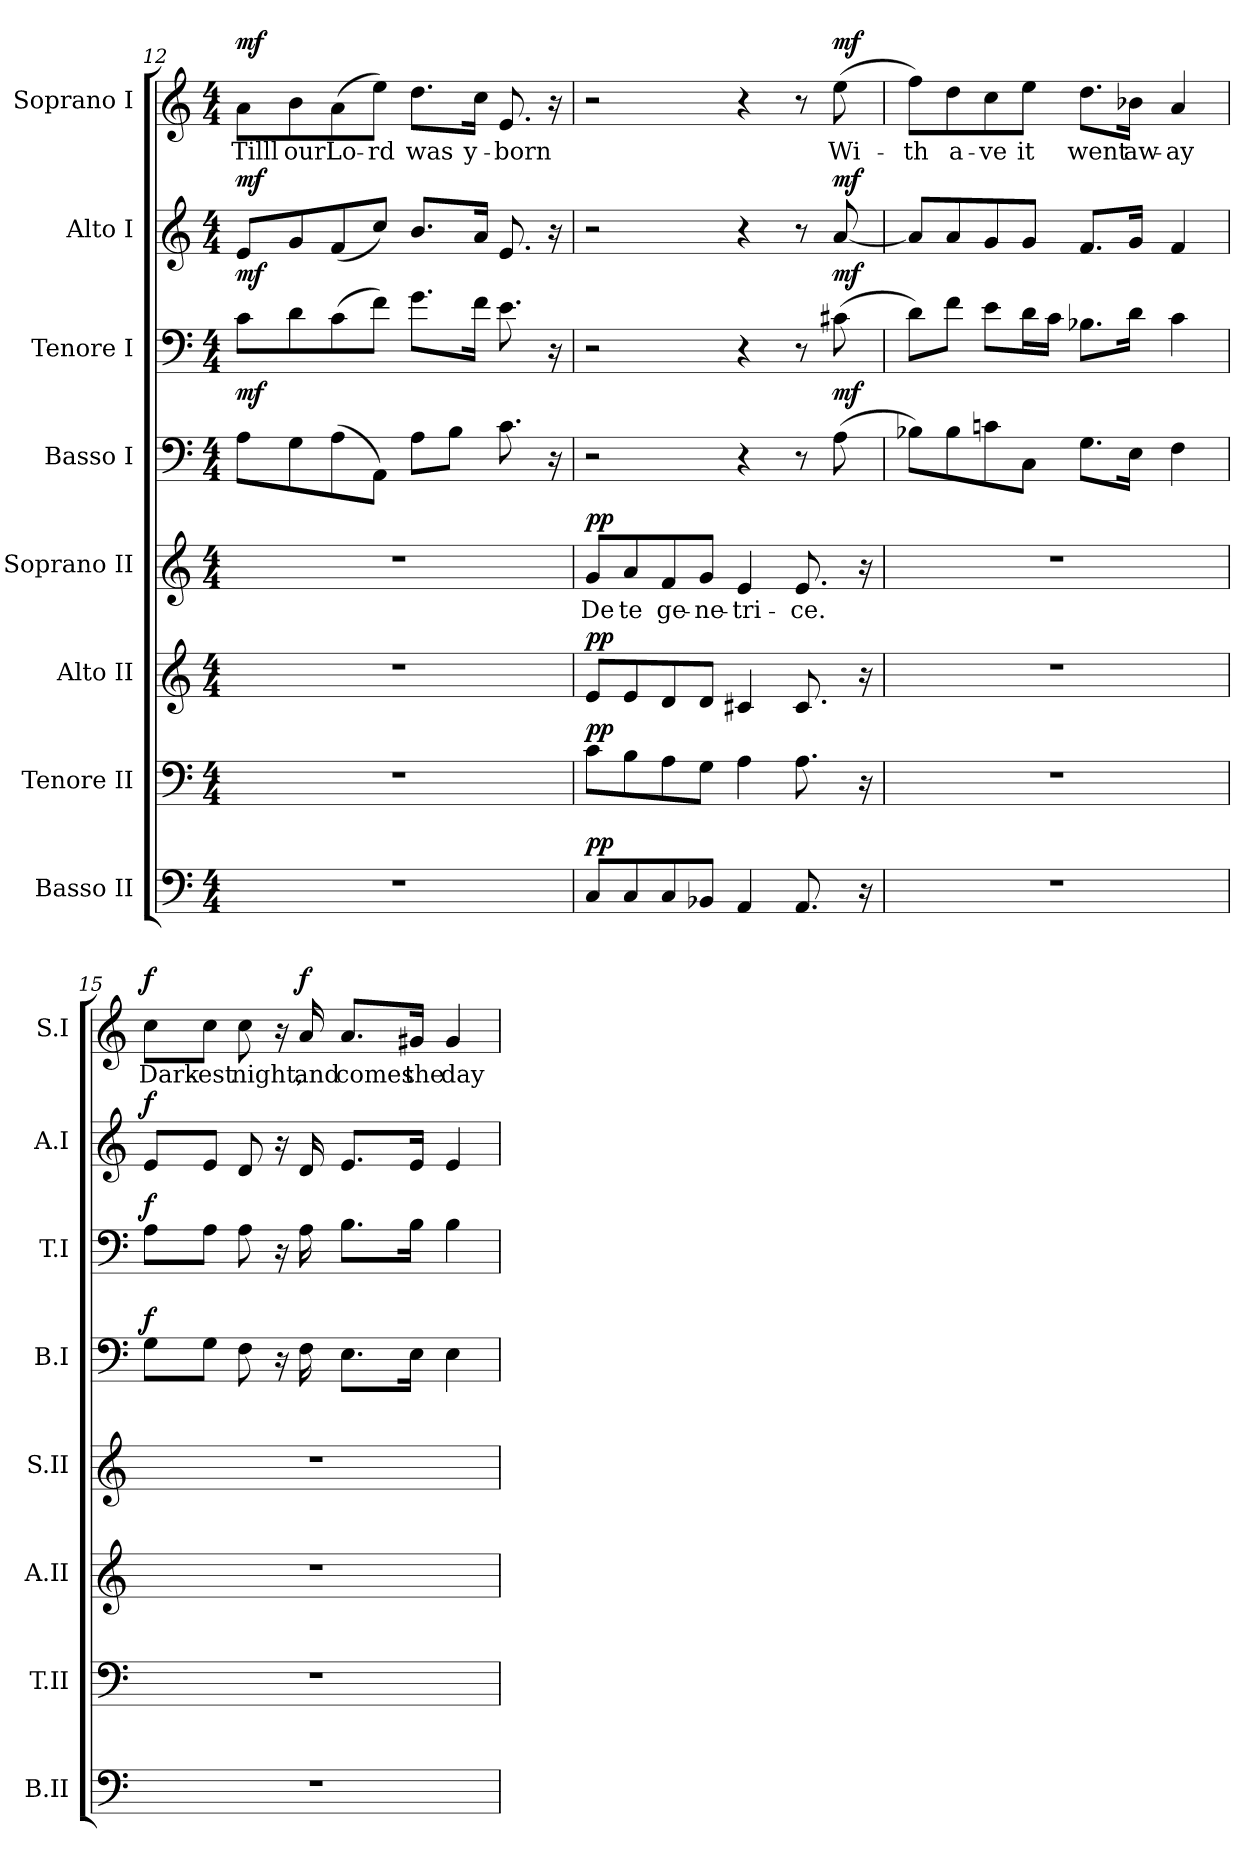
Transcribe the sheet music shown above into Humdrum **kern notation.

**kern	**dynam	**kern	**dynam	**kern	**dynam	**kern	**text	**dynam	**kern	**dynam	**kern	**dynam	**kern	**dynam	**kern	**text	**dynam
*part8	*part8	*part7	*part7	*part6	*part6	*part5	*part5	*part5	*part4	*part4	*part3	*part3	*part2	*part2	*part1	*part1	*part1
*staff8	*staff8	*staff7	*staff7	*staff6	*staff6	*staff5	*staff5	*staff5	*staff4	*staff4	*staff3	*staff3	*staff2	*staff2	*staff1	*staff1	*staff1
*I"Basso II	*	*I"Tenore II	*	*I"Alto II	*	*I"Soprano II	*	*	*I"Basso I	*	*I"Tenore I	*	*I"Alto I	*	*I"Soprano I	*	*
*I'B.II	*	*I'T.II	*	*I'A.II	*	*I'S.II	*	*	*I'B.I	*	*I'T.I	*	*I'A.I	*	*I'S.I	*	*
*clefF4	*	*clefF4	*	*clefG2	*	*clefG2	*	*	*clefF4	*	*clefF4	*	*clefG2	*	*clefG2	*	*
*k[]	*	*k[]	*	*k[]	*	*k[]	*	*	*k[]	*	*k[]	*	*k[]	*	*k[]	*	*
*M4/4	*	*M4/4	*	*M4/4	*	*M4/4	*	*	*M4/4	*	*M4/4	*	*M4/4	*	*M4/4	*	*
=12	=12	=12	=12	=12	=12	=12	=12	=12	=12	=12	=12	=12	=12	=12	=12	=12	=12
!	!	!	!	!	!	!	!	!	!	!LO:DY:a	!	!LO:DY:a	!	!LO:DY:a	!	!LO:LY:b	!LO:DY:a
1r	.	1r	.	1r	.	1r	.	.	8A\L	mf	8c\L	mf	8e/L	mf	8a\L	Tilll	mf
!	!	!	!	!	!	!	!	!	!	!	!	!	!	!	!	!LO:LY:b	!
.	.	.	.	.	.	.	.	.	8G\	.	8d\	.	8g/	.	8b\	our	.
!	!	!	!	!	!	!	!	!	!	!	!	!	!	!	!	!LO:LY:b	!
.	.	.	.	.	.	.	.	.	(>8A\	.	(>8c\	.	(<8f/	.	(>8a\	Lo-	.
!	!	!	!	!	!	!	!	!	!	!	!	!	!	!	!	!LO:LY:b	!
.	.	.	.	.	.	.	.	.	8AA\J)	.	8f\J)	.	8cc/J)	.	8ee\J)	-rd	.
!	!	!	!	!	!	!	!	!	!	!	!	!	!	!	!	!LO:LY:b	!
.	.	.	.	.	.	.	.	.	8A\L	.	8.g\L	.	8.b/L	.	8.dd\L	was	.
.	.	.	.	.	.	.	.	.	8B\J	.	.	.	.	.	.	.	.
!	!	!	!	!	!	!	!	!	!	!	!	!	!	!	!	!LO:LY:b	!
.	.	.	.	.	.	.	.	.	.	.	16f\Jk	.	16a/Jk	.	16cc\Jk	y-	.
!	!	!	!	!	!	!	!	!	!	!	!	!	!	!	!	!LO:LY:b	!
.	.	.	.	.	.	.	.	.	8.c\	.	8.e\	.	8.e/	.	8.e/	-born	.
.	.	.	.	.	.	.	.	.	16r	.	16r	.	16r	.	16r	.	.
!!LO:PB:g=z
=13	=13	=13	=13	=13	=13	=13	=13	=13	=13	=13	=13	=13	=13	=13	=13	=13	=13
!	!LO:DY:a	!	!LO:DY:a	!	!LO:DY:a	!	!LO:LY:b	!LO:DY:a	!	!	!	!	!	!	!	!	!
8C/L	pp	8c\L	pp	8e/L	pp	8g/L	De	pp	2r	.	2r	.	2r	.	2r	.	.
!	!	!	!	!	!	!	!LO:LY:b	!	!	!	!	!	!	!	!	!	!
8C/	.	8B\	.	8e/	.	8a/	te	.	.	.	.	.	.	.	.	.	.
!	!	!	!	!	!	!	!LO:LY:b	!	!	!	!	!	!	!	!	!	!
8C/	.	8A\	.	8d/	.	8f/	ge-	.	.	.	.	.	.	.	.	.	.
!	!	!	!	!	!	!	!LO:LY:b	!	!	!	!	!	!	!	!	!	!
8BB-X/J	.	8G\J	.	8d/J	.	8g/J	-ne-	.	.	.	.	.	.	.	.	.	.
!	!	!	!	!	!	!	!LO:LY:b	!	!	!	!	!	!	!	!	!	!
4AA/	.	4A\	.	4c#X/	.	4e/	-tri-	.	4r	.	4r	.	4r	.	4r	.	.
!	!	!	!	!	!	!	!LO:LY:b	!	!	!	!	!	!	!	!	!	!
8.AA/	.	8.A\	.	8.c#/	.	8.e/	-ce.	.	8r	.	8r	.	8r	.	8r	.	.
!	!	!	!	!	!	!	!	!	!	!LO:DY:a	!	!LO:DY:a	!	!LO:DY:a	!	!LO:LY:b	!LO:DY:a
.	.	.	.	.	.	.	.	.	(>8A\	mf	(>8c#X\	mf	[8a/	mf	(>8ee\	Wi-	mf
16r	.	16r	.	16r	.	16r	.	.	.	.	.	.	.	.	.	.	.
=14	=14	=14	=14	=14	=14	=14	=14	=14	=14	=14	=14	=14	=14	=14	=14	=14	=14
!	!	!	!	!	!	!	!	!	!	!	!	!	!	!	!	!LO:LY:b	!
1r	.	1r	.	1r	.	1r	.	.	8B-X\L)	.	8d\L)	.	8a/L]	.	8ff\L)	-th	.
!	!	!	!	!	!	!	!	!	!	!	!	!	!	!	!	!LO:LY:b	!
.	.	.	.	.	.	.	.	.	8B-\	.	8f\J	.	8a/	.	8dd\	a-	.
!	!	!	!	!	!	!	!	!	!	!	!	!	!	!	!	!LO:LY:b	!
.	.	.	.	.	.	.	.	.	8cn\	.	8e\L	.	8g/	.	8cc\	-ve	.
!	!	!	!	!	!	!	!	!	!	!	!	!	!	!	!	!LO:LY:b	!
.	.	.	.	.	.	.	.	.	8C\J	.	16d\L	.	8g/J	.	8ee\J	it	.
.	.	.	.	.	.	.	.	.	.	.	16c\JJ	.	.	.	.	.	.
!	!	!	!	!	!	!	!	!	!	!	!	!	!	!	!	!LO:LY:b	!
.	.	.	.	.	.	.	.	.	8.G\L	.	8.B-X\L	.	8.f/L	.	8.dd\L	went	.
!	!	!	!	!	!	!	!	!	!	!	!	!	!	!	!	!LO:LY:b	!
.	.	.	.	.	.	.	.	.	16E\Jk	.	16d\Jk	.	16g/Jk	.	16b-X\Jk	aw-	.
!	!	!	!	!	!	!	!	!	!	!	!	!	!	!	!	!LO:LY:b	!
.	.	.	.	.	.	.	.	.	4F\	.	4c\	.	4f/	.	4a/	-ay	.
=15	=15	=15	=15	=15	=15	=15	=15	=15	=15	=15	=15	=15	=15	=15	=15	=15	=15
!	!	!	!	!	!	!	!	!	!	!LO:DY:a	!	!LO:DY:a	!	!LO:DY:a	!	!LO:LY:b	!LO:DY:a
1r	.	1r	.	1r	.	1r	.	.	8G\L	f	8A\L	f	8e/L	f	8cc\L	Dark-	f
!	!	!	!	!	!	!	!	!	!	!	!	!	!	!	!	!LO:LY:b	!
.	.	.	.	.	.	.	.	.	8G\J	.	8A\J	.	8e/J	.	8cc\J	-est	.
!	!	!	!	!	!	!	!	!	!	!	!	!	!	!	!	!LO:LY:b	!
.	.	.	.	.	.	.	.	.	8F\	.	8A\	.	8d/	.	8cc\	night,	.
.	.	.	.	.	.	.	.	.	16r	.	16r	.	16r	.	16r	.	.
!	!	!	!	!	!	!	!	!	!	!	!	!	!	!	!	!LO:LY:b	!LO:DY:a
.	.	.	.	.	.	.	.	.	16F\	.	16A\	.	16d/	.	16a/	and	f
!	!	!	!	!	!	!	!	!	!	!	!	!	!	!	!	!LO:LY:b	!
.	.	.	.	.	.	.	.	.	8.E\L	.	8.B\L	.	8.e/L	.	8.a/L	comes	.
!	!	!	!	!	!	!	!	!	!	!	!	!	!	!	!	!LO:LY:b	!
.	.	.	.	.	.	.	.	.	16E\Jk	.	16B\Jk	.	16e/Jk	.	16g#X/Jk	the	.
!	!	!	!	!	!	!	!	!	!	!	!	!	!	!	!	!LO:LY:b	!
.	.	.	.	.	.	.	.	.	4E\	.	4B\	.	4e/	.	4g#/	day	.
=	=	=	=	=	=	=	=	=	=	=	=	=	=	=	=	=	=
*-	*-	*-	*-	*-	*-	*-	*-	*-	*-	*-	*-	*-	*-	*-	*-	*-	*-
